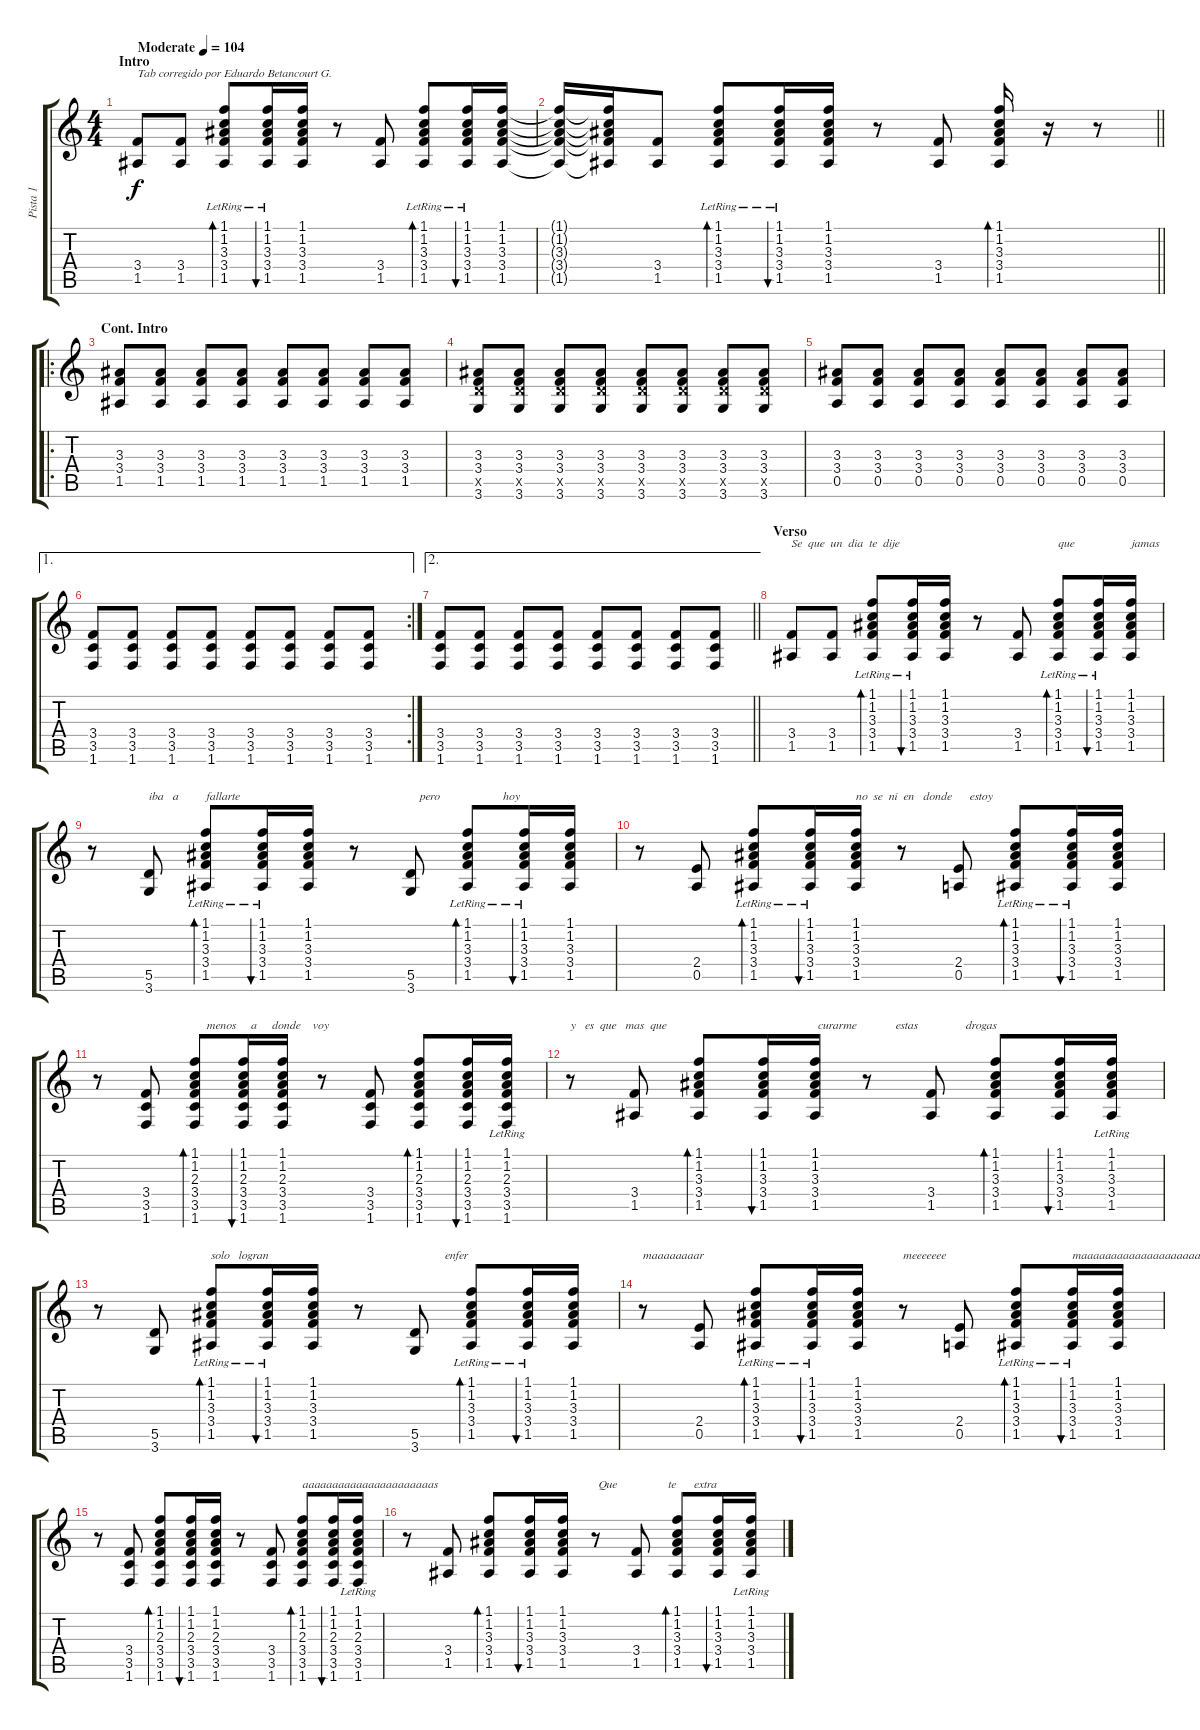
\track ("Pista 1" "Pista 1") {instrument acousticguitarsteel}
\staff {score tabs}
\tuning (E4 B3 G3 D3 A2 E2) {hide}
\ts (4 4)
\section ("" "Intro")
\tempo (104 "Moderate")
\clef g2
\ks c
(3.4 1.5).8{txt "Tab corregido por Eduardo Betancourt G." dy f instrument acousticguitarsteel} (3.4 1.5).8 (1.1{lr} 1.2{lr} 3.3{lr} 3.4{lr} 1.5{lr}).8{bd 30} (1.1{lr} 1.2{lr} 3.3{lr} 3.4{lr} 1.5{lr}).16{bu 30} (1.1 1.2 3.3 3.4 1.5).16 r.8 (3.4 1.5).8 (1.1{lr} 1.2{lr} 3.3{lr} 3.4{lr} 1.5{lr}).8{bd 30} (1.1{lr} 1.2{lr} 3.3{lr} 3.4{lr} 1.5{lr}).16{bu 30} (1.1 1.2 3.3 3.4 1.5).16 |
\barLineRight lightlight
(1.1{t} 1.2{t} 3.3{t} 3.4{t} 1.5{t}).16 (1.1{t} 1.2{t} 3.3{t} 3.4{t} 1.5{t}).16 (3.4 1.5).8 (1.1{lr} 1.2{lr} 3.3{lr} 3.4{lr} 1.5{lr}).8{bd 30} (1.1{lr} 1.2{lr} 3.3{lr} 3.4{lr} 1.5{lr}).16{bu 30} (1.1 1.2 3.3 3.4 1.5).16 r.8 (3.4 1.5).8 (1.1 1.2 3.3 3.4 1.5).16{bd 30} r.16 r.8 |
\ro
\section ("" "Cont. Intro")
(3.3 3.4 1.5).8{instrument overdrivenguitar} (3.3 3.4 1.5).8 (3.3 3.4 1.5).8 (3.3 3.4 1.5).8 (3.3 3.4 1.5).8 (3.3 3.4 1.5).8 (3.3 3.4 1.5).8 (3.3 3.4 1.5).8 |
(3.3 3.4 5.5{x} 3.6).8 (3.3 3.4 5.5{x} 3.6).8 (3.3 3.4 5.5{x} 3.6).8 (3.3 3.4 5.5{x} 3.6).8 (3.3 3.4 5.5{x} 3.6).8 (3.3 3.4 5.5{x} 3.6).8 (3.3 3.4 5.5{x} 3.6).8 (3.3 3.4 5.5{x} 3.6).8 |
(3.3 3.4 0.5).8 (3.3 3.4 0.5).8 (3.3 3.4 0.5).8 (3.3 3.4 0.5).8 (3.3 3.4 0.5).8 (3.3 3.4 0.5).8 (3.3 3.4 0.5).8 (3.3 3.4 0.5).8 |
\ae 1
\rc 2
(3.4 3.5 1.6).8 (3.4 3.5 1.6).8 (3.4 3.5 1.6).8 (3.4 3.5 1.6).8 (3.4 3.5 1.6).8 (3.4 3.5 1.6).8 (3.4 3.5 1.6).8 (3.4 3.5 1.6).8 |
\ae 2
\barLineRight lightlight
(3.4 3.5 1.6).8 (3.4 3.5 1.6).8 (3.4 3.5 1.6).8 (3.4 3.5 1.6).8 (3.4 3.5 1.6).8 (3.4 3.5 1.6).8 (3.4 3.5 1.6).8 (3.4 3.5 1.6).8 |
\section ("" "Verso")
(3.4 1.5).8{txt "Se  que  un  dia  te  dije " instrument acousticguitarsteel} (3.4 1.5).8 (1.1{lr} 1.2{lr} 3.3{lr} 3.4{lr} 1.5{lr}).8{bd 30} (1.1{lr} 1.2{lr} 3.3{lr} 3.4{lr} 1.5{lr}).16{bu 30} (1.1 1.2 3.3 3.4 1.5).16 r.8 (3.4 1.5).8 (1.1{lr} 1.2{lr} 3.3{lr} 3.4{lr} 1.5{lr}).8{bd 30 txt "que"} (1.1{lr} 1.2{lr} 3.3{lr} 3.4{lr} 1.5{lr}).16{bu 30} (1.1 1.2 3.3 3.4 1.5).16{txt "jamas"} |
r.8 (5.5 3.6).8{txt "iba   a         fallarte"} (1.1{lr} 1.2{lr} 3.3{lr} 3.4{lr} 1.5{lr}).8{bd 30} (1.1{lr} 1.2{lr} 3.3{lr} 3.4{lr} 1.5{lr}).16{bu 30} (1.1 1.2 3.3 3.4 1.5).16 r.8 (5.5 3.6).8{txt "   pero                     hoy"} (1.1{lr} 1.2{lr} 3.3{lr} 3.4{lr} 1.5{lr}).8{bd 30} (1.1{lr} 1.2{lr} 3.3{lr} 3.4{lr} 1.5{lr}).16{bu 30} (1.1 1.2 3.3 3.4 1.5).16 |
r.8 (2.4 0.5).8 (1.1{lr} 1.2{lr} 3.3{lr} 3.4{lr} 1.5{lr}).8{bd 30} (1.1{lr} 1.2{lr} 3.3{lr} 3.4{lr} 1.5{lr}).16{bu 30} (1.1 1.2 3.3 3.4 1.5).16{txt "no  se  ni  en   donde      estoy"} r.8 (2.4 0.5).8 (1.1{lr} 1.2{lr} 3.3{lr} 3.4{lr} 1.5{lr}).8{bd 30} (1.1{lr} 1.2{lr} 3.3{lr} 3.4{lr} 1.5{lr}).16{bu 30} (1.1 1.2 3.3 3.4 1.5).16 |
r.8{instrument acousticguitarsteel} (3.4 3.5 1.6).8 (1.1 1.2 2.3 3.4 3.5 1.6).8{bd 30 txt "    menos     a     donde    voy"} (1.1 1.2 2.3 3.4 3.5 1.6).16{bu 30} (1.1 1.2 2.3 3.4 3.5 1.6).16 r.8 (3.4 3.5 1.6).8 (1.1 1.2 2.3 3.4 3.5 1.6).8{bd 30} (1.1 1.2 2.3 3.4 3.5 1.6).16{bu 30} (1.1{lr} 1.2{lr} 2.3{lr} 3.4{lr} 3.5{lr} 1.6).16 |
r.8{txt "y   es  que   mas  que" instrument acousticguitarsteel} (3.4 1.5).8 (1.1 1.2 3.3 3.4 1.5).8{bd 30} (1.1 1.2 3.3 3.4 1.5).16{bu 30} (1.1 1.2 3.3 3.4 1.5).16{txt " curarme             estas                drogas"} r.8 (3.4 1.5).8 (1.1 1.2 3.3 3.4 1.5).8{bd 30} (1.1 1.2 3.3 3.4 1.5).16{bu 30} (1.1{lr} 1.2{lr} 3.3{lr} 3.4{lr} 1.5{lr}).16 |
r.8 (5.5 3.6).8 (1.1{lr} 1.2{lr} 3.3{lr} 3.4{lr} 1.5{lr}).8{bd 30 txt "solo   logran       "} (1.1{lr} 1.2{lr} 3.3{lr} 3.4{lr} 1.5{lr}).16{bu 30} (1.1 1.2 3.3 3.4 1.5).16 r.8 (5.5 3.6).8{txt "          enfer"} (1.1{lr} 1.2{lr} 3.3{lr} 3.4{lr} 1.5{lr}).8{bd 30} (1.1{lr} 1.2{lr} 3.3{lr} 3.4{lr} 1.5{lr}).16{bu 30} (1.1 1.2 3.3 3.4 1.5).16 |
r.8{txt "maaaaaaaar"} (2.4 0.5).8 (1.1{lr} 1.2{lr} 3.3{lr} 3.4{lr} 1.5{lr}).8{bd 30} (1.1{lr} 1.2{lr} 3.3{lr} 3.4{lr} 1.5{lr}).16{bu 30} (1.1 1.2 3.3 3.4 1.5).16 r.8{txt "meeeeeee"} (2.4 0.5).8 (1.1{lr} 1.2{lr} 3.3{lr} 3.4{lr} 1.5{lr}).8{bd 30} (1.1{lr} 1.2{lr} 3.3{lr} 3.4{lr} 1.5{lr}).16{bu 30 txt "maaaaaaaaaaaaaaaaaaaaaaaaaaaaaaaaaaaaaaaaaaaaaaaa"} (1.1 1.2 3.3 3.4 1.5).16 |
r.8{instrument acousticguitarsteel} (3.4 3.5 1.6).8 (1.1 1.2 2.3 3.4 3.5 1.6).8{bd 30} (1.1 1.2 2.3 3.4 3.5 1.6).16{bu 30} (1.1 1.2 2.3 3.4 3.5 1.6).16 r.8 (3.4 3.5 1.6).8 (1.1 1.2 2.3 3.4 3.5 1.6).8{bd 30 txt "aaaaaaaaaaaaaaaaaaaaaas"} (1.1 1.2 2.3 3.4 3.5 1.6).16{bu 30} (1.1{lr} 1.2{lr} 2.3{lr} 3.4{lr} 3.5{lr} 1.6).16 |
r.8{instrument acousticguitarsteel} (3.4 1.5).8 (1.1 1.2 3.3 3.4 1.5).8{bd 30} (1.1 1.2 3.3 3.4 1.5).16{bu 30} (1.1 1.2 3.3 3.4 1.5).16 r.8{txt " Que                 te      extra    "} (3.4 1.5).8 (1.1 1.2 3.3 3.4 1.5).8{bd 30} (1.1 1.2 3.3 3.4 1.5).16{bu 30} (1.1{lr} 1.2{lr} 3.3{lr} 3.4{lr} 1.5{lr}).16
